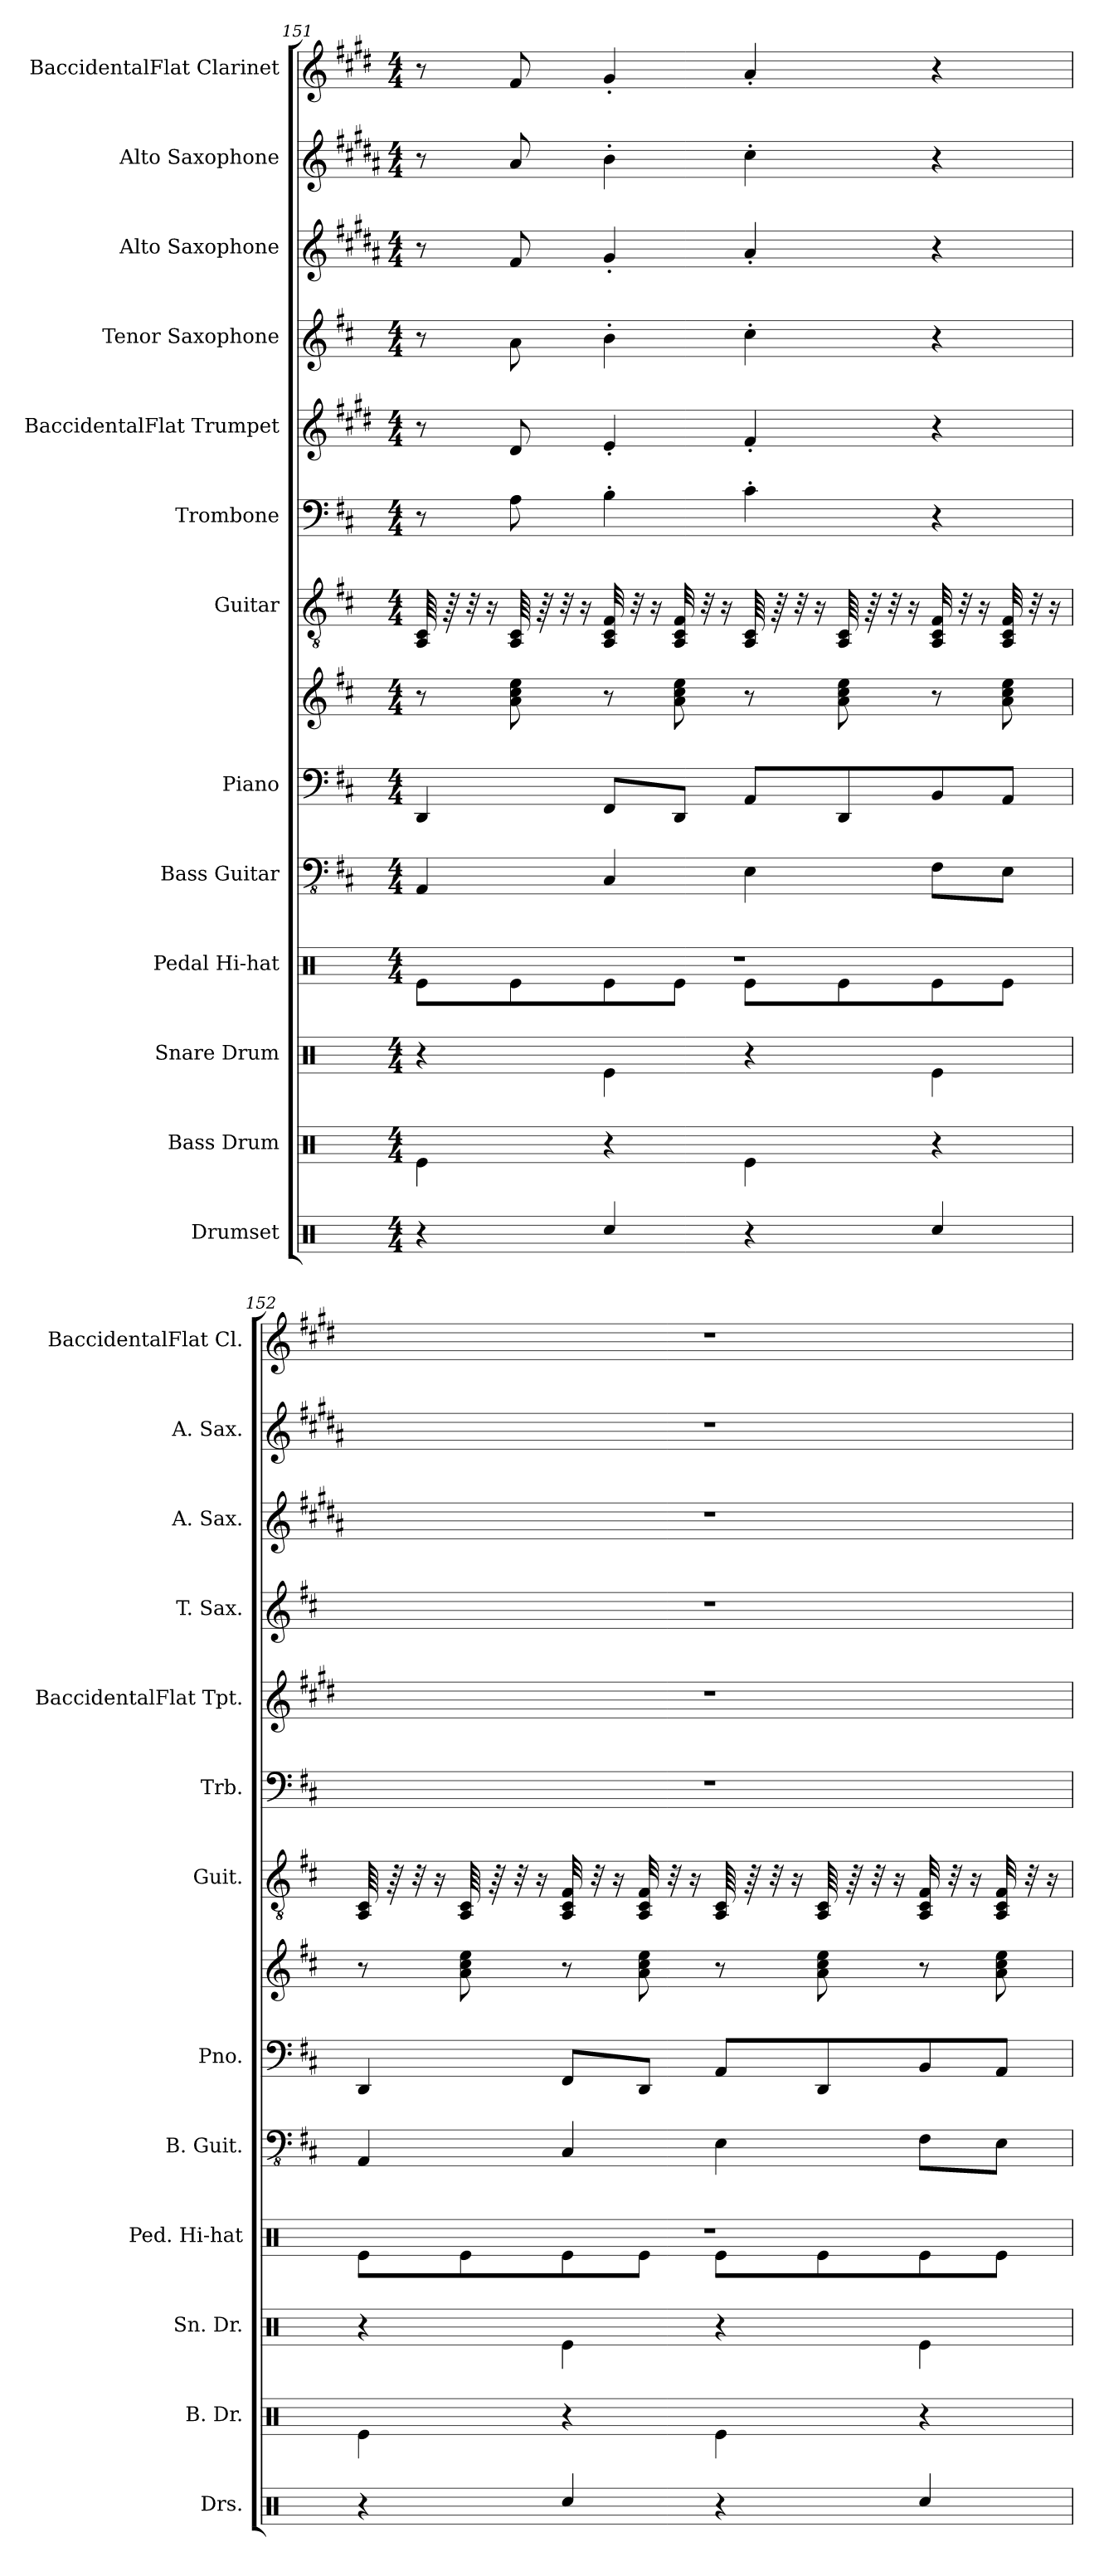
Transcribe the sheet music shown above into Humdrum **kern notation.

**kern	**kern	**kern	**kern	**kern	**kern	**kern	**kern	**kern	**kern	**kern	**kern	**kern	**kern
*part13	*part12	*part11	*part10	*part9	*part8	*part8	*part7	*part6	*part5	*part4	*part3	*part2	*part1
*staff14	*staff13	*staff12	*staff11	*staff10	*staff9	*staff8	*staff7	*staff6	*staff5	*staff4	*staff3	*staff2	*staff1
*I"Drumset	*I"Bass Drum	*I"Snare Drum	*I"Pedal Hi-hat	*I"Bass Guitar	*I"Piano	*	*I"Guitar	*I"Trombone	*I"BaccidentalFlat Trumpet	*I"Tenor Saxophone	*I"Alto Saxophone	*I"Alto Saxophone	*I"BaccidentalFlat Clarinet
*I'Drs.	*I'B. Dr.	*I'Sn. Dr.	*I'Ped. Hi-hat	*I'B. Guit.	*I'Pno.	*	*I'Guit.	*I'Trb.	*I'BaccidentalFlat Tpt.	*I'T. Sax.	*I'A. Sax.	*I'A. Sax.	*I'BaccidentalFlat Cl.
!!LO:PB:g=z
*clefX	*clefX	*clefX	*clefX	*clefFv4	*clefF4	*clefG2	*clefGv2	*clefF4	*clefG2	*clefG2	*clefG2	*clefG2	*clefG2
*	*	*	*	*	*	*	*	*	*ITrd1c2	*ITrd8c14	*ITrd5c9	*ITrd5c9	*ITrd1c2
*k[]	*k[]	*k[]	*k[]	*k[f#c#]	*k[f#c#]	*k[f#c#]	*k[f#c#]	*k[f#c#]	*k[f#c#]	*k[f#c#]	*k[f#c#]	*k[f#c#]	*k[f#c#]
*M4/4	*M4/4	*M4/4	*M4/4	*M4/4	*M4/4	*M4/4	*M4/4	*M4/4	*M4/4	*M4/4	*M4/4	*M4/4	*M4/4
=151	=151	=151	=151	=151	=151	=151	=151	=151	=151	=151	=151	=151	=151
*	*	*	*^	*	*	*	*	*	*	*	*	*	*
4r	4Re\	4r	1r	8Re\L	4AAA/	4DD/	8r	64AA/ 64C#/	8r	8r	8r	8r	8r	8r
.	.	.	.	.	.	.	.	64r	.	.	.	.	.	.
.	.	.	.	.	.	.	.	32r	.	.	.	.	.	.
.	.	.	.	.	.	.	.	16r	.	.	.	.	.	.
.	.	.	.	8Re\	.	.	8a\ 8cc#\ 8ee\	64AA/ 64C#/	8A\	8c#/	8A\	8A/	8c#/	8e/
.	.	.	.	.	.	.	.	64r	.	.	.	.	.	.
.	.	.	.	.	.	.	.	32r	.	.	.	.	.	.
.	.	.	.	.	.	.	.	16r	.	.	.	.	.	.
4Rcc/	4r	4Re\	.	8Re\	4CC#/	8FF#/L	8r	32AA/ 32C#/ 32F#/	4B'\	4d'/	4B'\	4B'/	4d'\	4f#'/
.	.	.	.	.	.	.	.	32r	.	.	.	.	.	.
.	.	.	.	.	.	.	.	16r	.	.	.	.	.	.
.	.	.	.	8Re\J	.	8DD/J	8a\ 8cc#\ 8ee\	32AA/ 32C#/ 32F#/	.	.	.	.	.	.
.	.	.	.	.	.	.	.	32r	.	.	.	.	.	.
.	.	.	.	.	.	.	.	16r	.	.	.	.	.	.
4r	4Re\	4r	.	8Re\L	4EE\	8AA/L	8r	64AA/ 64C#/	4c#'\	4e'/	4c#'\	4c#'/	4e'\	4g'/
.	.	.	.	.	.	.	.	64r	.	.	.	.	.	.
.	.	.	.	.	.	.	.	32r	.	.	.	.	.	.
.	.	.	.	.	.	.	.	16r	.	.	.	.	.	.
.	.	.	.	8Re\	.	8DD/	8a\ 8cc#\ 8ee\	64AA/ 64C#/	.	.	.	.	.	.
.	.	.	.	.	.	.	.	64r	.	.	.	.	.	.
.	.	.	.	.	.	.	.	32r	.	.	.	.	.	.
.	.	.	.	.	.	.	.	16r	.	.	.	.	.	.
4Rcc/	4r	4Re\	.	8Re\	8FF#\L	8BB/	8r	32AA/ 32C#/ 32F#/	4r	4r	4r	4r	4r	4r
.	.	.	.	.	.	.	.	32r	.	.	.	.	.	.
.	.	.	.	.	.	.	.	16r	.	.	.	.	.	.
.	.	.	.	8Re\J	8EE\J	8AA/J	8a\ 8cc#\ 8ee\	32AA/ 32C#/ 32F#/	.	.	.	.	.	.
.	.	.	.	.	.	.	.	32r	.	.	.	.	.	.
.	.	.	.	.	.	.	.	16r	.	.	.	.	.	.
!!LO:PB:g=z
=152	=152	=152	=152	=152	=152	=152	=152	=152	=152	=152	=152	=152	=152	=152
4r	4Re\	4r	1r	8Re\L	4AAA/	4DD/	8r	64AA/ 64C#/	1r	1r	1r	1r	1r	1r
.	.	.	.	.	.	.	.	64r	.	.	.	.	.	.
.	.	.	.	.	.	.	.	32r	.	.	.	.	.	.
.	.	.	.	.	.	.	.	16r	.	.	.	.	.	.
.	.	.	.	8Re\	.	.	8a\ 8cc#\ 8ee\	64AA/ 64C#/	.	.	.	.	.	.
.	.	.	.	.	.	.	.	64r	.	.	.	.	.	.
.	.	.	.	.	.	.	.	32r	.	.	.	.	.	.
.	.	.	.	.	.	.	.	16r	.	.	.	.	.	.
4Rcc/	4r	4Re\	.	8Re\	4CC#/	8FF#/L	8r	32AA/ 32C#/ 32F#/	.	.	.	.	.	.
.	.	.	.	.	.	.	.	32r	.	.	.	.	.	.
.	.	.	.	.	.	.	.	16r	.	.	.	.	.	.
.	.	.	.	8Re\J	.	8DD/J	8a\ 8cc#\ 8ee\	32AA/ 32C#/ 32F#/	.	.	.	.	.	.
.	.	.	.	.	.	.	.	32r	.	.	.	.	.	.
.	.	.	.	.	.	.	.	16r	.	.	.	.	.	.
4r	4Re\	4r	.	8Re\L	4EE\	8AA/L	8r	64AA/ 64C#/	.	.	.	.	.	.
.	.	.	.	.	.	.	.	64r	.	.	.	.	.	.
.	.	.	.	.	.	.	.	32r	.	.	.	.	.	.
.	.	.	.	.	.	.	.	16r	.	.	.	.	.	.
.	.	.	.	8Re\	.	8DD/	8a\ 8cc#\ 8ee\	64AA/ 64C#/	.	.	.	.	.	.
.	.	.	.	.	.	.	.	64r	.	.	.	.	.	.
.	.	.	.	.	.	.	.	32r	.	.	.	.	.	.
.	.	.	.	.	.	.	.	16r	.	.	.	.	.	.
4Rcc/	4r	4Re\	.	8Re\	8FF#\L	8BB/	8r	32AA/ 32C#/ 32F#/	.	.	.	.	.	.
.	.	.	.	.	.	.	.	32r	.	.	.	.	.	.
.	.	.	.	.	.	.	.	16r	.	.	.	.	.	.
.	.	.	.	8Re\J	8EE\J	8AA/J	8a\ 8cc#\ 8ee\	32AA/ 32C#/ 32F#/	.	.	.	.	.	.
.	.	.	.	.	.	.	.	32r	.	.	.	.	.	.
.	.	.	.	.	.	.	.	16r	.	.	.	.	.	.
*	*	*	*v	*v	*	*	*	*	*	*	*	*	*	*
=	=	=	=	=	=	=	=	=	=	=	=	=	=
*-	*-	*-	*-	*-	*-	*-	*-	*-	*-	*-	*-	*-	*-
